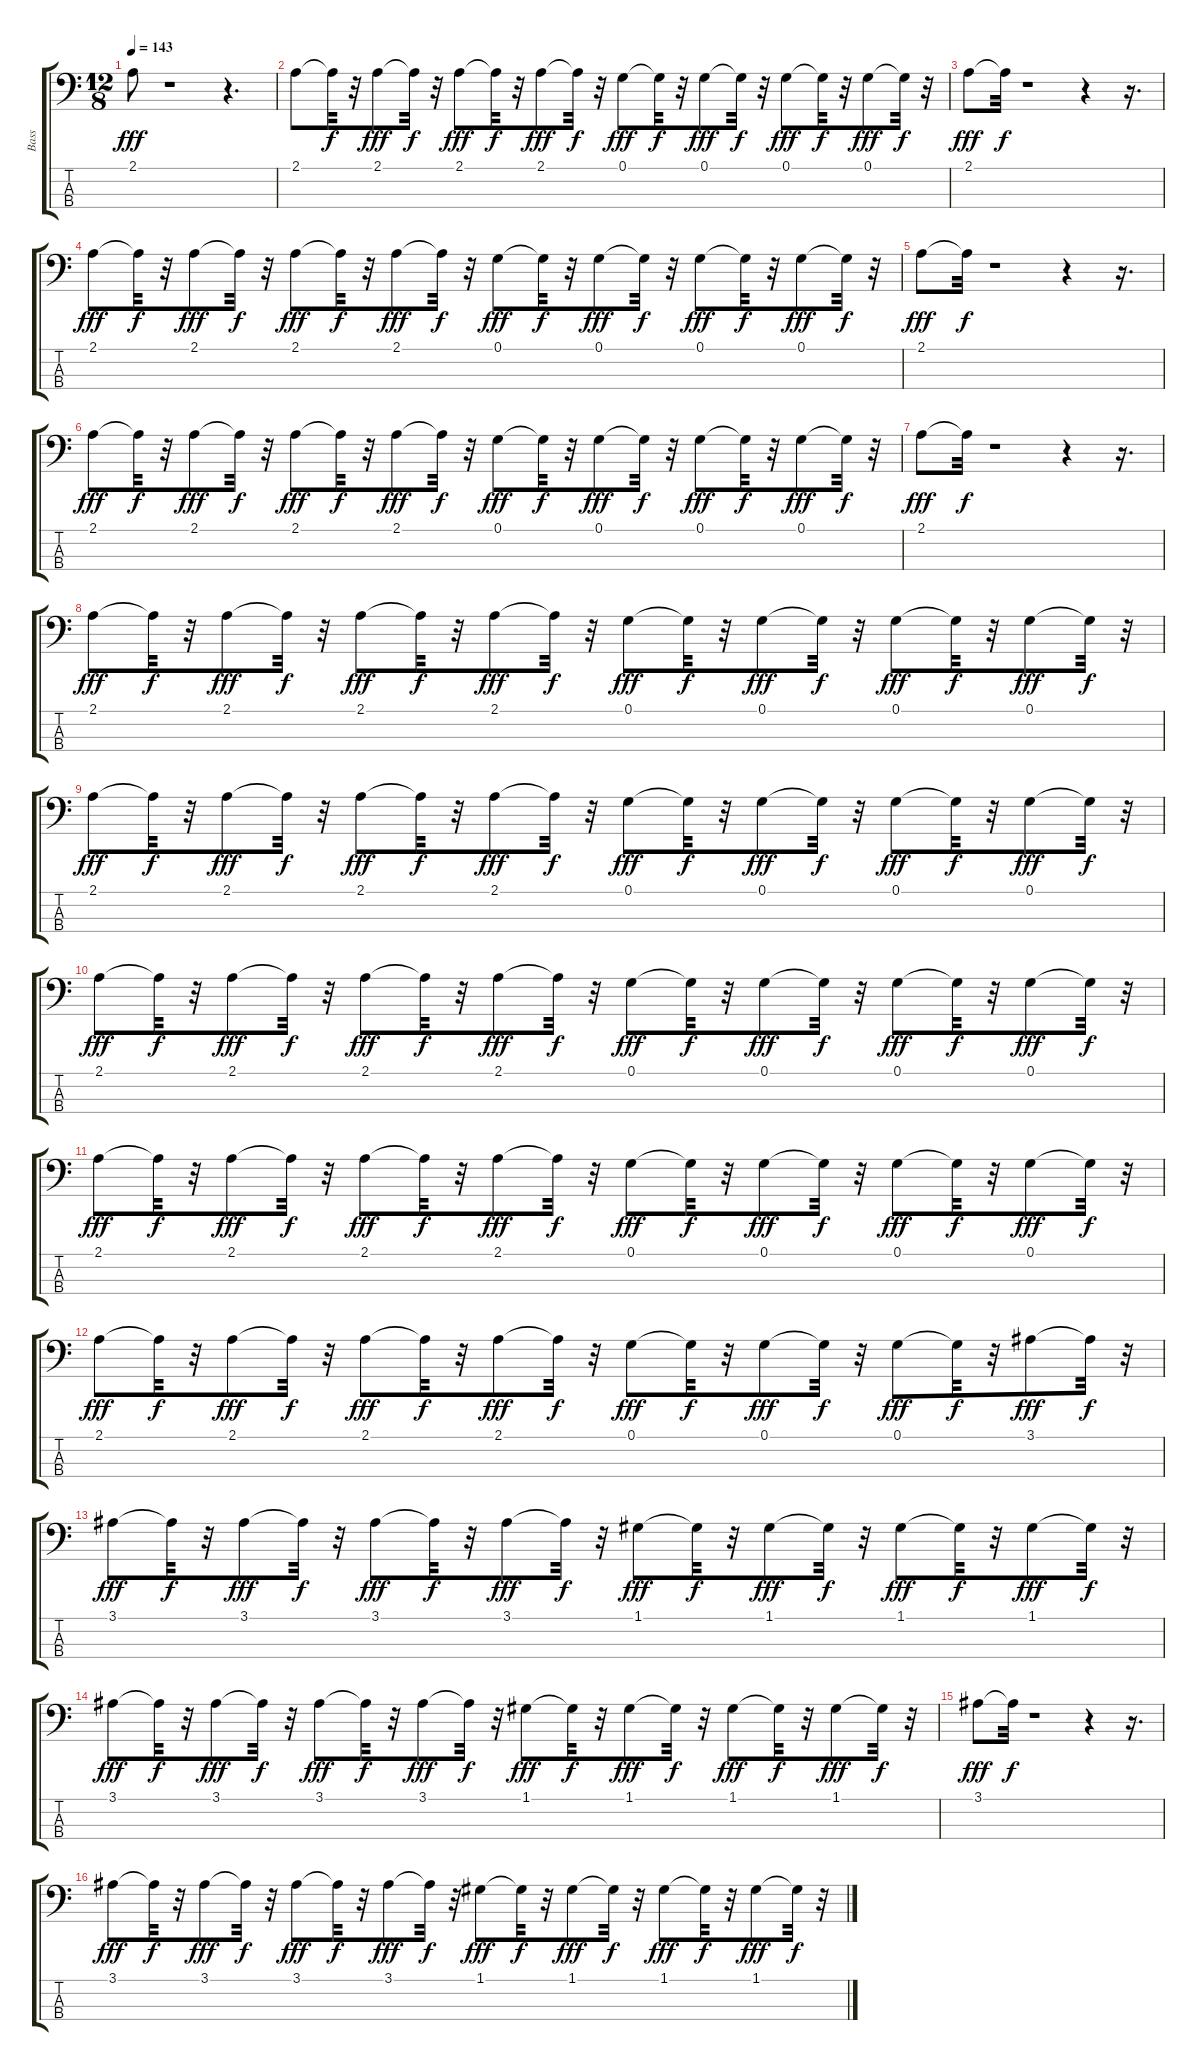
\track ("Bass" "Bass") {instrument electricbassfinger}
\staff {score tabs}
\tuning (G2 D2 A1 E1) {hide}
\ts (12 8)
\tempo 143
\clef f4
\ks c
2.1.8{dy fff} r.1 r.4{d} |
2.1.8 2.1{t}.32{dy f} r.32 2.1.8{dy fff} 2.1{t}.32{dy f} r.32 2.1.8{dy fff} 2.1{t}.32{dy f} r.32 2.1.8{dy fff} 2.1{t}.32{dy f} r.32 0.1.8{dy fff} 0.1{t}.32{dy f} r.32 0.1.8{dy fff} 0.1{t}.32{dy f} r.32 0.1.8{dy fff} 0.1{t}.32{dy f} r.32 0.1.8{dy fff} 0.1{t}.32{dy f} r.32 |
2.1.8{dy fff} 2.1{t}.32{dy f} r.1 r.4 r.16{d} |
2.1.8{dy fff} 2.1{t}.32{dy f} r.32 2.1.8{dy fff} 2.1{t}.32{dy f} r.32 2.1.8{dy fff} 2.1{t}.32{dy f} r.32 2.1.8{dy fff} 2.1{t}.32{dy f} r.32 0.1.8{dy fff} 0.1{t}.32{dy f} r.32 0.1.8{dy fff} 0.1{t}.32{dy f} r.32 0.1.8{dy fff} 0.1{t}.32{dy f} r.32 0.1.8{dy fff} 0.1{t}.32{dy f} r.32 |
2.1.8{dy fff} 2.1{t}.32{dy f} r.1 r.4 r.16{d} |
2.1.8{dy fff} 2.1{t}.32{dy f} r.32 2.1.8{dy fff} 2.1{t}.32{dy f} r.32 2.1.8{dy fff} 2.1{t}.32{dy f} r.32 2.1.8{dy fff} 2.1{t}.32{dy f} r.32 0.1.8{dy fff} 0.1{t}.32{dy f} r.32 0.1.8{dy fff} 0.1{t}.32{dy f} r.32 0.1.8{dy fff} 0.1{t}.32{dy f} r.32 0.1.8{dy fff} 0.1{t}.32{dy f} r.32 |
2.1.8{dy fff} 2.1{t}.32{dy f} r.1 r.4 r.16{d} |
2.1.8{dy fff} 2.1{t}.32{dy f} r.32 2.1.8{dy fff} 2.1{t}.32{dy f} r.32 2.1.8{dy fff} 2.1{t}.32{dy f} r.32 2.1.8{dy fff} 2.1{t}.32{dy f} r.32 0.1.8{dy fff} 0.1{t}.32{dy f} r.32 0.1.8{dy fff} 0.1{t}.32{dy f} r.32 0.1.8{dy fff} 0.1{t}.32{dy f} r.32 0.1.8{dy fff} 0.1{t}.32{dy f} r.32 |
2.1.8{dy fff} 2.1{t}.32{dy f} r.32 2.1.8{dy fff} 2.1{t}.32{dy f} r.32 2.1.8{dy fff} 2.1{t}.32{dy f} r.32 2.1.8{dy fff} 2.1{t}.32{dy f} r.32 0.1.8{dy fff} 0.1{t}.32{dy f} r.32 0.1.8{dy fff} 0.1{t}.32{dy f} r.32 0.1.8{dy fff} 0.1{t}.32{dy f} r.32 0.1.8{dy fff} 0.1{t}.32{dy f} r.32 |
2.1.8{dy fff} 2.1{t}.32{dy f} r.32 2.1.8{dy fff} 2.1{t}.32{dy f} r.32 2.1.8{dy fff} 2.1{t}.32{dy f} r.32 2.1.8{dy fff} 2.1{t}.32{dy f} r.32 0.1.8{dy fff} 0.1{t}.32{dy f} r.32 0.1.8{dy fff} 0.1{t}.32{dy f} r.32 0.1.8{dy fff} 0.1{t}.32{dy f} r.32 0.1.8{dy fff} 0.1{t}.32{dy f} r.32 |
2.1.8{dy fff} 2.1{t}.32{dy f} r.32 2.1.8{dy fff} 2.1{t}.32{dy f} r.32 2.1.8{dy fff} 2.1{t}.32{dy f} r.32 2.1.8{dy fff} 2.1{t}.32{dy f} r.32 0.1.8{dy fff} 0.1{t}.32{dy f} r.32 0.1.8{dy fff} 0.1{t}.32{dy f} r.32 0.1.8{dy fff} 0.1{t}.32{dy f} r.32 0.1.8{dy fff} 0.1{t}.32{dy f} r.32 |
2.1.8{dy fff} 2.1{t}.32{dy f} r.32 2.1.8{dy fff} 2.1{t}.32{dy f} r.32 2.1.8{dy fff} 2.1{t}.32{dy f} r.32 2.1.8{dy fff} 2.1{t}.32{dy f} r.32 0.1.8{dy fff} 0.1{t}.32{dy f} r.32 0.1.8{dy fff} 0.1{t}.32{dy f} r.32 0.1.8{dy fff} 0.1{t}.32{dy f} r.32 3.1.8{dy fff} 3.1{t}.32{dy f} r.32 |
3.1.8{dy fff} 3.1{t}.32{dy f} r.32 3.1.8{dy fff} 3.1{t}.32{dy f} r.32 3.1.8{dy fff} 3.1{t}.32{dy f} r.32 3.1.8{dy fff} 3.1{t}.32{dy f} r.32 1.1.8{dy fff} 1.1{t}.32{dy f} r.32 1.1.8{dy fff} 1.1{t}.32{dy f} r.32 1.1.8{dy fff} 1.1{t}.32{dy f} r.32 1.1.8{dy fff} 1.1{t}.32{dy f} r.32 |
3.1.8{dy fff} 3.1{t}.32{dy f} r.32 3.1.8{dy fff} 3.1{t}.32{dy f} r.32 3.1.8{dy fff} 3.1{t}.32{dy f} r.32 3.1.8{dy fff} 3.1{t}.32{dy f} r.32 1.1.8{dy fff} 1.1{t}.32{dy f} r.32 1.1.8{dy fff} 1.1{t}.32{dy f} r.32 1.1.8{dy fff} 1.1{t}.32{dy f} r.32 1.1.8{dy fff} 1.1{t}.32{dy f} r.32 |
3.1.8{dy fff} 3.1{t}.32{dy f} r.1 r.4 r.16{d} |
3.1.8{dy fff} 3.1{t}.32{dy f} r.32 3.1.8{dy fff} 3.1{t}.32{dy f} r.32 3.1.8{dy fff} 3.1{t}.32{dy f} r.32 3.1.8{dy fff} 3.1{t}.32{dy f} r.32 1.1.8{dy fff} 1.1{t}.32{dy f} r.32 1.1.8{dy fff} 1.1{t}.32{dy f} r.32 1.1.8{dy fff} 1.1{t}.32{dy f} r.32 1.1.8{dy fff} 1.1{t}.32{dy f} r.32
